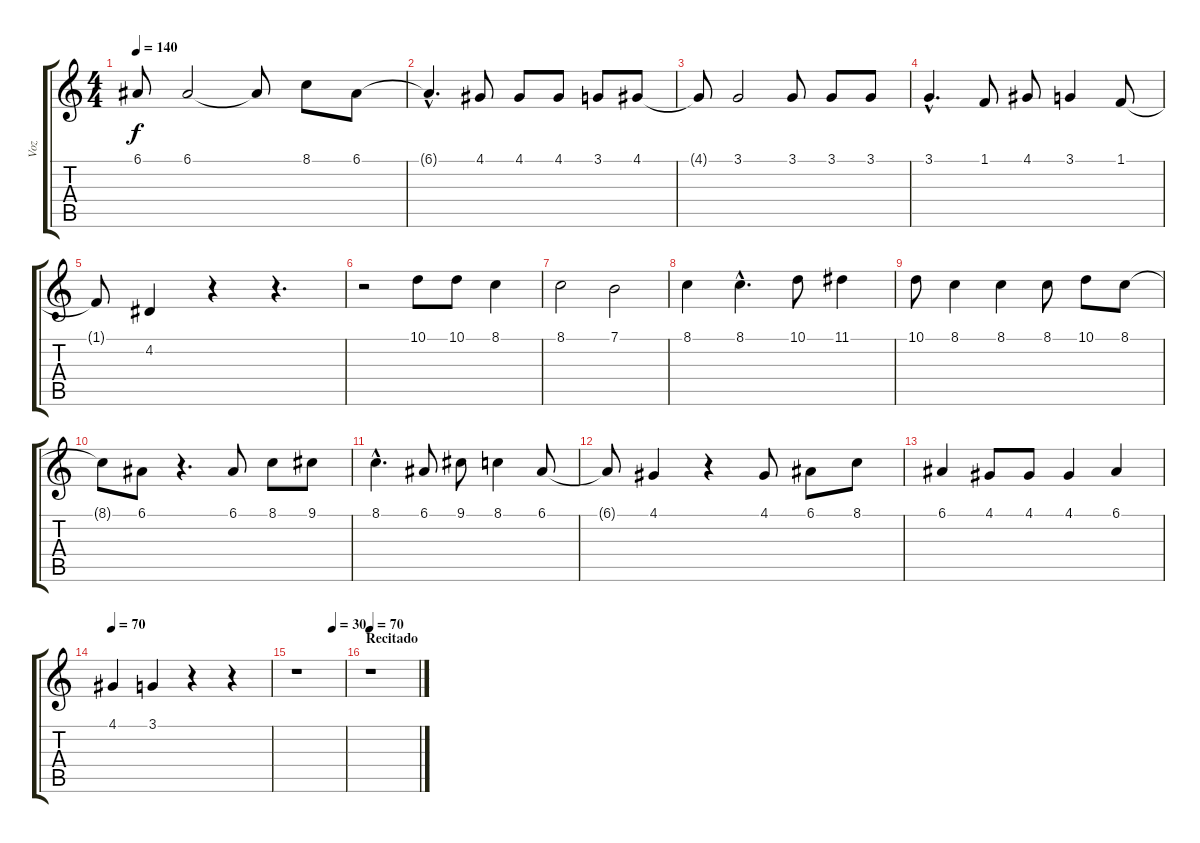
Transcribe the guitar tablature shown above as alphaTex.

\track ("Voz" "Voz") {instrument acousticgrandpiano}
\staff {score tabs}
\tuning (E4 B3 G3 D3 A2 E2) {hide}
\ts (4 4)
\tempo 140
\clef g2
\ks c
6.1{t}.8{dy f} 6.1.2 6.1{t}.8 8.1.8 6.1.8 |
6.1{hac t}.4{d} 4.1.8 4.1.8 4.1.8 3.1.8 4.1.8 |
4.1{t}.8 3.1.2 3.1.8 3.1.8 3.1.8 |
3.1{hac}.4{d} 1.1.8 4.1.8 3.1.4 1.1.8 |
1.1{t}.8 4.2.4 r.4 r.4{d} |
r.2 10.1.8 10.1.8 8.1.4 |
8.1.2 7.1.2 |
8.1.4 8.1{hac}.4{d} 10.1.8 11.1.4 |
10.1.8 8.1.4 8.1.4 8.1.8 10.1.8 8.1.8 |
8.1{t}.8 6.1.8 r.4{d} 6.1.8 8.1.8 9.1.8 |
8.1{hac}.4{d} 6.1.8 9.1.8 8.1.4 6.1.8 |
6.1{t}.8 4.1.4 r.4 4.1.8 6.1.8 8.1.8 |
6.1.4 4.1.8 4.1.8 4.1.4 6.1.4 |
\tempo 70
4.1.4 3.1.4 r.4 r.4 |
\tempo (30 0.75)
r.1 |
\section ("" "Recitado")
\tempo 70
r.1
